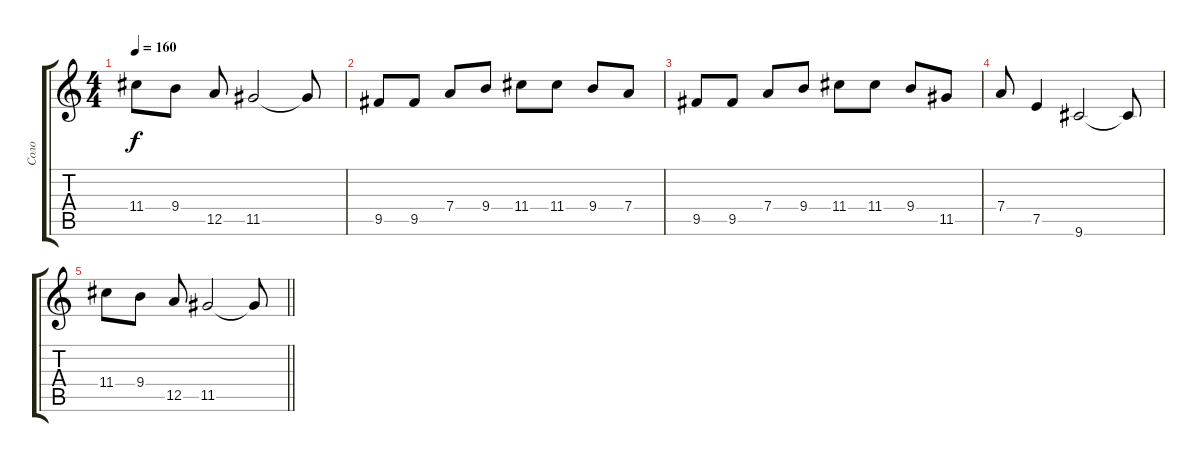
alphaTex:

\track ("Соло" "Соло") {instrument overdrivenguitar}
\staff {score tabs}
\tuning (E4 B3 G3 D3 A2 E2) {hide}
\ts (4 4)
\tempo 160
\clef g2
\ks c
11.4.8{dy f} 9.4.8 12.5.8 11.5.2 11.5{t}.8 |
9.5.8 9.5.8 7.4.8 9.4.8 11.4.8 11.4.8 9.4.8 7.4.8 |
9.5.8 9.5.8 7.4.8 9.4.8 11.4.8 11.4.8 9.4.8 11.5.8 |
7.4.8 7.5.4 9.6.2 9.6{t}.8 |
\barLineRight lightlight
11.4.8 9.4.8 12.5.8 11.5.2 11.5{t}.8
